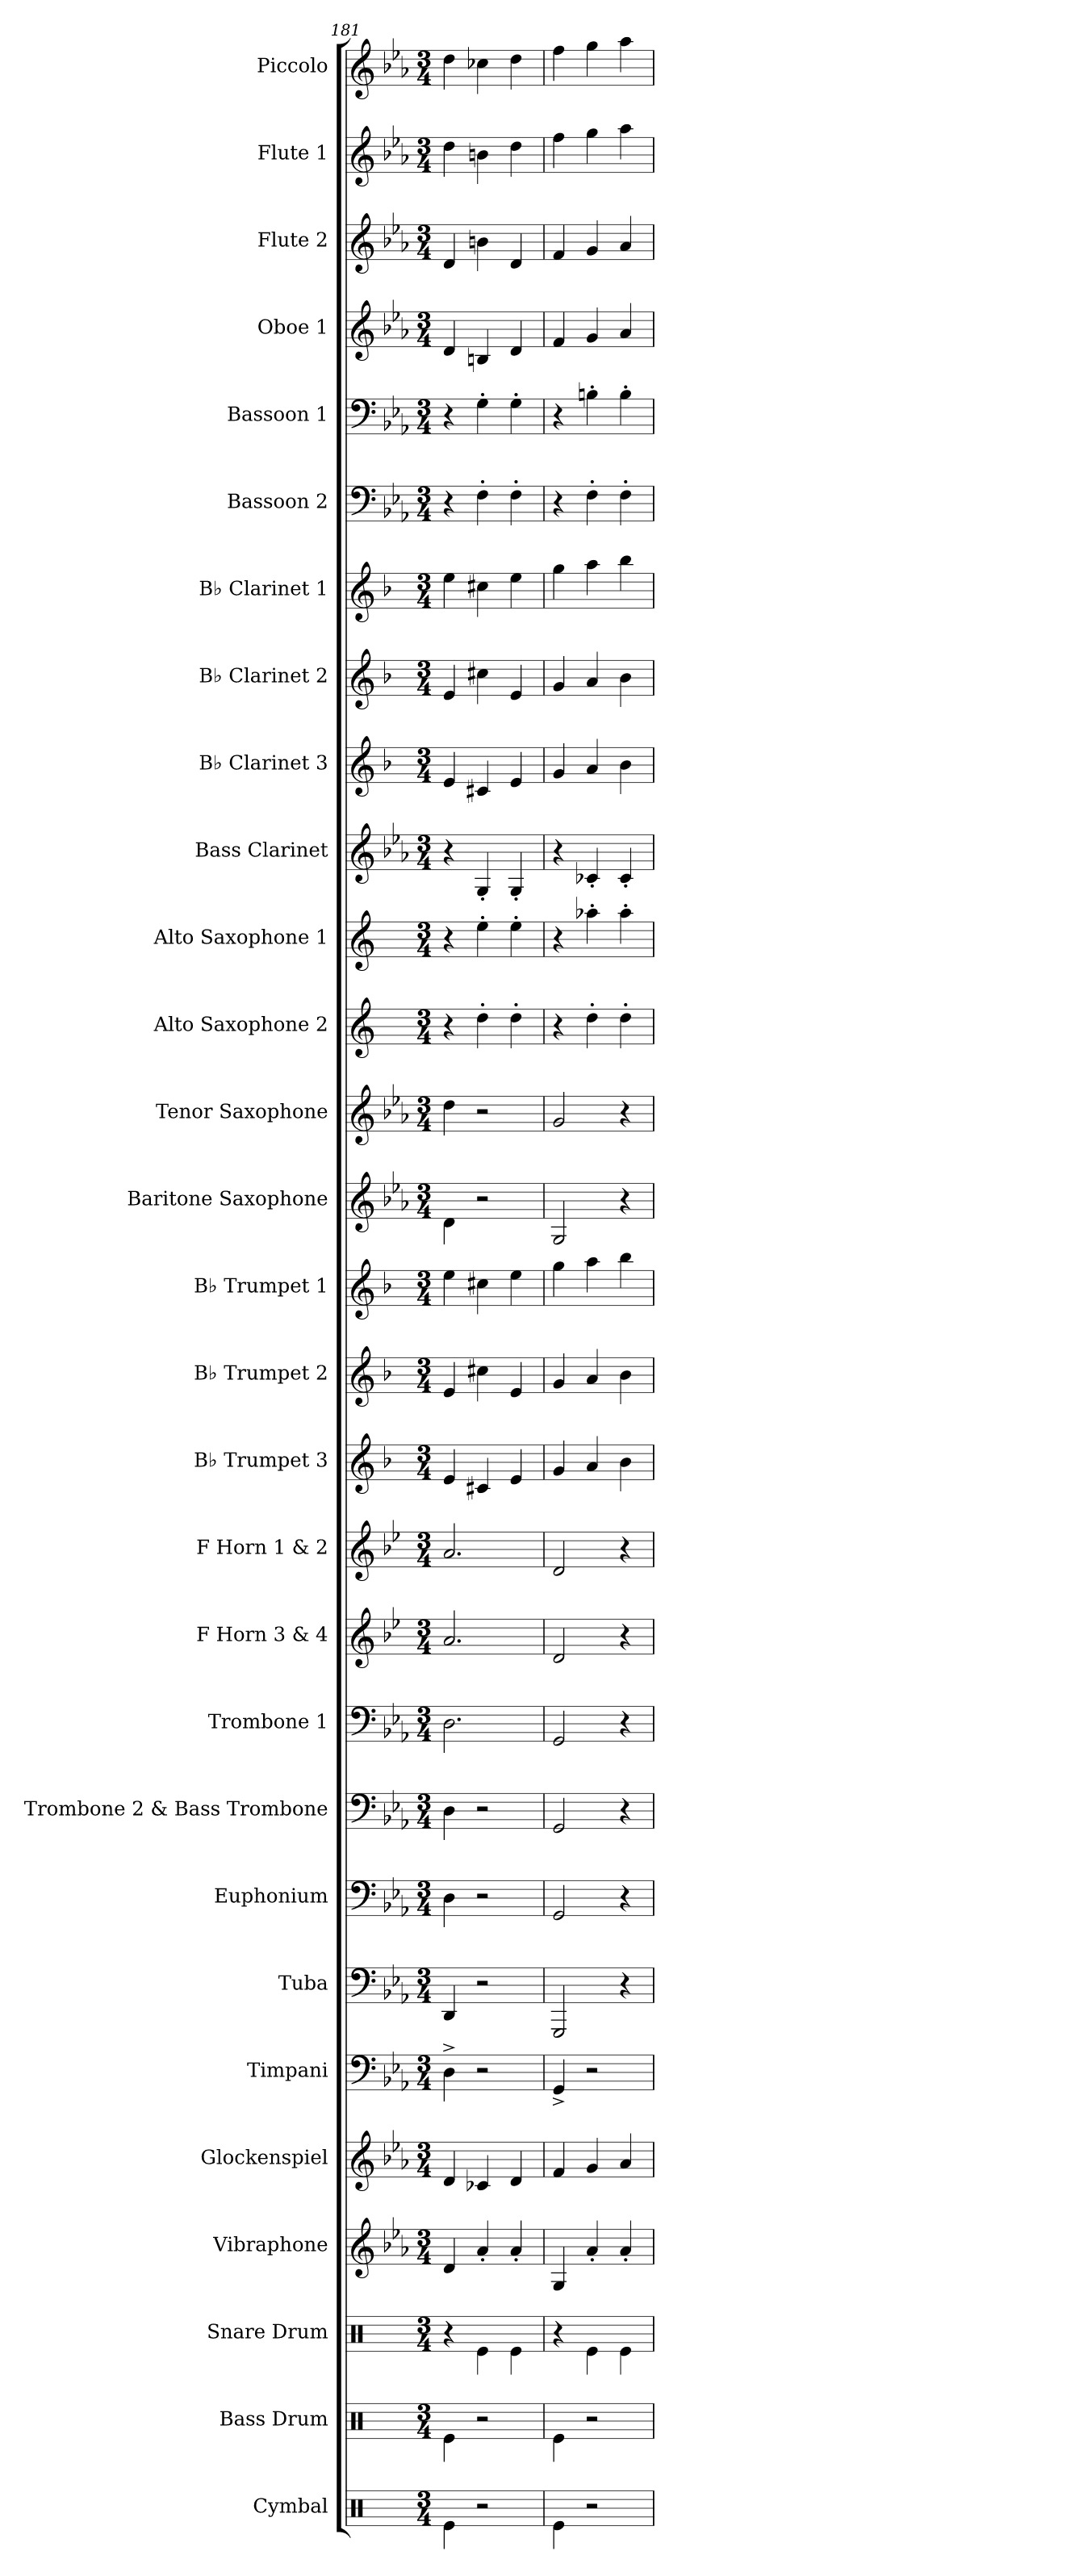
**kern	**kern	**kern	**kern	**kern	**kern	**kern	**kern	**kern	**kern	**kern	**kern	**kern	**kern	**kern	**kern	**kern	**kern	**kern	**kern	**kern	**kern	**kern	**kern	**kern	**kern	**kern	**kern	**kern
*part29	*part28	*part27	*part26	*part25	*part24	*part23	*part22	*part21	*part20	*part19	*part18	*part17	*part16	*part15	*part14	*part13	*part12	*part11	*part10	*part9	*part8	*part7	*part6	*part5	*part4	*part3	*part2	*part1
*staff29	*staff28	*staff27	*staff26	*staff25	*staff24	*staff23	*staff22	*staff21	*staff20	*staff19	*staff18	*staff17	*staff16	*staff15	*staff14	*staff13	*staff12	*staff11	*staff10	*staff9	*staff8	*staff7	*staff6	*staff5	*staff4	*staff3	*staff2	*staff1
*I"Cymbal	*I"Bass Drum	*I"Snare Drum	*I"Vibraphone	*I"Glockenspiel	*I"Timpani	*I"Tuba	*I"Euphonium	*I"Trombone 2 &amp; Bass Trombone	*I"Trombone 1	*I"F Horn 3 &amp; 4	*I"F Horn 1 &amp; 2	*I"B♭ Trumpet 3	*I"B♭ Trumpet 2	*I"B♭ Trumpet 1	*I"Baritone Saxophone	*I"Tenor Saxophone	*I"Alto Saxophone 2	*I"Alto Saxophone 1	*I"Bass Clarinet	*I"B♭ Clarinet 3	*I"B♭ Clarinet 2	*I"B♭ Clarinet 1	*I"Bassoon 2	*I"Bassoon 1	*I"Oboe 1	*I"Flute 2	*I"Flute 1	*I"Piccolo
*I'Cym.	*I'B. Dr.	*I'Sn. Dr.	*I'Vib.	*I'Glk.	*I'Timp.	*I'Tba.	*I'Euph.	*I'Tbn. 2 B. Tbn.	*I'Tbn. 1	*I'F Hn. 3 4	*I'F Hn. 1 2	*I'B♭ Tpt. 3	*I'B♭ Tpt. 2	*I'B♭ Tpt. 1	*I'Bar. Sax.	*I'T. Sax.	*I'A. Sax. 2	*I'A. Sax. 1	*I'B. Cl.	*I'B♭ Cl. 3	*I'B♭ Cl. 2	*I'B♭ Cl. 1	*I'Bsn. 2	*I'Bsn. 1	*I'Ob. 1	*I'Fl. 2	*I'Fl. 1	*I'Picc.
*clefX	*clefX	*clefX	*clefG2	*clefG2	*clefF4	*clefF4	*clefF4	*clefF4	*clefF4	*clefG2	*clefG2	*clefG2	*clefG2	*clefG2	*clefG2	*clefG2	*clefG2	*clefG2	*clefG2	*clefG2	*clefG2	*clefG2	*clefF4	*clefF4	*clefG2	*clefG2	*clefG2	*clefG2
*	*	*	*	*ITrd-14c-24	*	*	*	*	*	*ITrd4c7	*ITrd4c7	*ITrd1c2	*ITrd1c2	*ITrd1c2	*ITrd12c21	*ITrd8c14	*ITrd5c9	*ITrd5c9	*ITrd8c14	*ITrd1c2	*ITrd1c2	*ITrd1c2	*	*	*	*	*	*ITrd-7c-12
*k[]	*k[]	*k[]	*k[b-e-a-]	*k[b-e-a-]	*k[b-e-a-]	*k[b-e-a-]	*k[b-e-a-]	*k[b-e-a-]	*k[b-e-a-]	*k[b-e-a-]	*k[b-e-a-]	*k[b-e-a-]	*k[b-e-a-]	*k[b-e-a-]	*k[b-e-a-]	*k[b-e-a-]	*k[b-e-a-]	*k[b-e-a-]	*k[b-e-a-]	*k[b-e-a-]	*k[b-e-a-]	*k[b-e-a-]	*k[b-e-a-]	*k[b-e-a-]	*k[b-e-a-]	*k[b-e-a-]	*k[b-e-a-]	*k[b-e-a-]
*M3/4	*M3/4	*M3/4	*M3/4	*M3/4	*M3/4	*M3/4	*M3/4	*M3/4	*M3/4	*M3/4	*M3/4	*M3/4	*M3/4	*M3/4	*M3/4	*M3/4	*M3/4	*M3/4	*M3/4	*M3/4	*M3/4	*M3/4	*M3/4	*M3/4	*M3/4	*M3/4	*M3/4	*M3/4
=181	=181	=181	=181	=181	=181	=181	=181	=181	=181	=181	=181	=181	=181	=181	=181	=181	=181	=181	=181	=181	=181	=181	=181	=181	=181	=181	=181	=181
4Re\	4Re\	4r	4d/	4ddd/	4D^\	4DD/	4D\	4D\	2.D\	2.d/	2.d/	4d/	4d/	4dd\	4D\	4d\	4r	4r	4r	4d/	4d/	4dd\	4r	4r	4d/	4d/	4dd\	4ddd\
2r	2r	4Re\	4a-'/	4ccc-X/	2r	2r	2r	2r	.	.	.	4Bn/	4bn\	4bn\	2r	2r	4f'\	4g'\	4GG'/	4Bn/	4bn\	4bn\	4F'\	4G'\	4Bn/	4bn\	4bn\	4ccc-X\
.	.	4Re\	4a-'/	4ddd/	.	.	.	.	.	.	.	4d/	4d/	4dd\	.	.	4f'\	4g'\	4GG'/	4d/	4d/	4dd\	4F'\	4G'\	4d/	4d/	4dd\	4ddd\
=182	=182	=182	=182	=182	=182	=182	=182	=182	=182	=182	=182	=182	=182	=182	=182	=182	=182	=182	=182	=182	=182	=182	=182	=182	=182	=182	=182	=182
4Re\	4Re\	4r	4G/	4fff/	4GG^/	2GGG/	2GG/	2GG/	2GG/	2G/	2G/	4f/	4f/	4ff\	2GG/	2G/	4r	4r	4r	4f/	4f/	4ff\	4r	4r	4f/	4f/	4ff\	4fff\
2r	2r	4Re\	4a-'/	4ggg/	2r	.	.	.	.	.	.	4g/	4g/	4gg\	.	.	4f'\	4cc-X'\	4C-X'/	4g/	4g/	4gg\	4F'\	4Bn'\	4g/	4g/	4gg\	4ggg\
.	.	4Re\	4a-'/	4aaa-/	.	4r	4r	4r	4r	4r	4r	4a-\	4a-\	4aa-\	4r	4r	4f'\	4cc-'\	4C-'/	4a-\	4a-\	4aa-\	4F'\	4B'\	4a-/	4a-/	4aa-\	4aaa-\
=	=	=	=	=	=	=	=	=	=	=	=	=	=	=	=	=	=	=	=	=	=	=	=	=	=	=	=	=
*-	*-	*-	*-	*-	*-	*-	*-	*-	*-	*-	*-	*-	*-	*-	*-	*-	*-	*-	*-	*-	*-	*-	*-	*-	*-	*-	*-	*-
